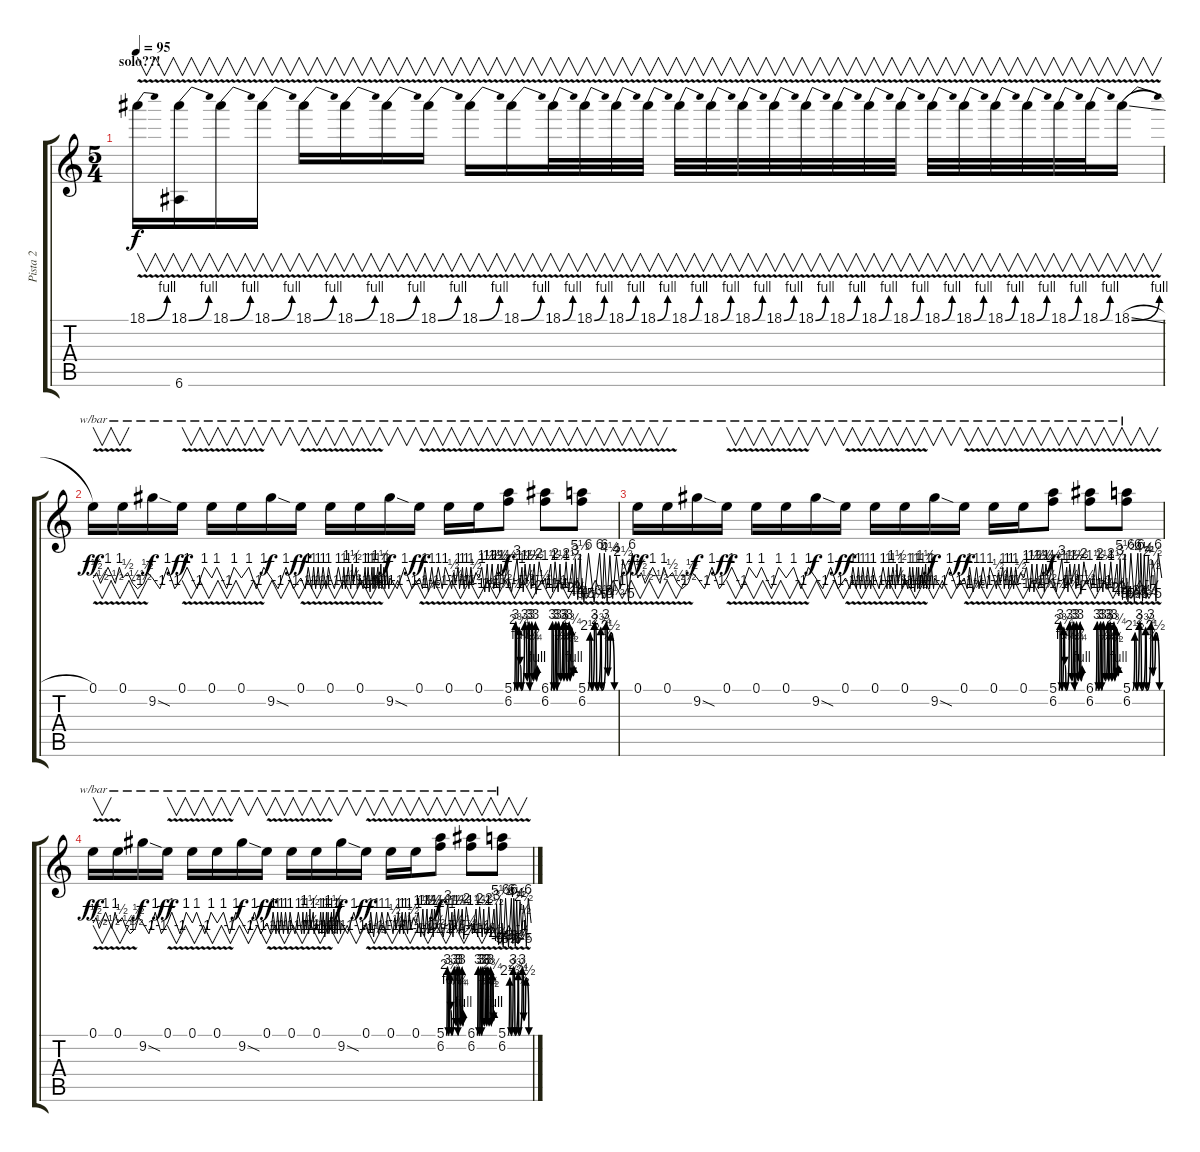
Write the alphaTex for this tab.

\track ("Pista 2" "Pista 2") {instrument distortionguitar}
\staff {score tabs}
\tuning (E4 B3 G3 D3 A2 E2) {hide}
\ts (5 4)
\section ("" "solo??!")
\tempo 95
\clef g2
\ks c
18.1{be (bend 0 0 60 4) v}.16{v dy f} (18.1{be (bend 0 0 60 4) v} 6.6{t}).16{v} 18.1{be (bend 0 0 60 4) v}.16{v} 18.1{be (bend 0 0 60 4) v}.16{v} 18.1{be (bend 0 0 60 4) v}.16{v} 18.1{be (bend 0 0 60 4) v}.16{v} 18.1{be (bend 0 0 60 4) v}.16{v} 18.1{be (bend 0 0 60 4) v}.16{v} 18.1{be (bend 0 0 60 4) v}.16{v} 18.1{be (bend 0 0 60 4) v}.16{v} 18.1{be (bend 0 0 60 4) v}.32{v} 18.1{be (bend 0 0 60 4) v}.32{v} 18.1{be (bend 0 0 60 4) v}.32{v} 18.1{be (bend 0 0 60 4) v}.32{v} 18.1{be (bend 0 0 60 4) v}.32{v} 18.1{be (bend 0 0 60 4) v}.32{v} 18.1{be (bend 0 0 60 4) v}.32{v} 18.1{be (bend 0 0 60 4) v}.32{v} 18.1{be (bend 0 0 60 4) v}.32{v} 18.1{be (bend 0 0 60 4) v}.32{v} 18.1{be (bend 0 0 60 4) v}.32{v} 18.1{be (bend 0 0 60 4) v}.32{v} 18.1{be (bend 0 0 60 4) v}.32{v} 18.1{be (bend 0 0 60 4) v}.32{v} 18.1{be (bend 0 0 60 4) v}.32{v} 18.1{be (bend 0 0 60 4) v}.32{v} 18.1{be (bend 0 0 60 4) v}.32{v} 18.1{be (bend 0 0 60 4) v}.32{v} 18.1{be (bend 0 0 60 4) v sl}.16{v} |
0.1{v}.16{v tbe (custom default 0 0 7 2 15 -2 30 4 45 -2 53 4 60 0) dy ff} 0.1{v}.16{v tbe (custom default 0 0 10 2 20 -2 30 -4 42 -2 50 2 60 0)} 9.2{sod}.16{tbe (custom default 0 0 15 -4 30 4 45 -4 60 0) dy f} 0.1{v}.16{v tbe (custom default 0 0 10 4 30 -4 45 4 60 0) dy ff} 0.1{v}.16{v tbe (custom default 0 0 10 4 30 -4 45 4 60 0)} 0.1{v}.16{v tbe (custom default 0 0 15 4 30 -4 45 4 60 0)} 9.2{sod}.16{v tbe (custom default 0 0 14 -4 30 4 45 -4 60 0) dy f} 0.1{v}.16{v tbe (custom default 0 0 9 -4 15 4 22 -4 26 4 30 -4 35 4 40 -4 45 4 51 -4 56 4 60 0) dy ff} 0.1{v}.16{v tbe (custom default 0 0 8 -4 16 4 24 -4 27 4 30 -4 36 4 41 -4 44 6 46 -2 52 4 54 -4 60 0)} 0.1{v}.16{v tbe (custom default 0 0 6 -4 10 4 13 -4 16 4 20 -6 24 4 26 -4 28 4 30 -4 36 4 38 -4 42 6 44 -4 48 4 50 -4 54 4 58 -4 60 0)} 9.2{sod}.16{v tbe (custom default 0 0 15 -4 30 4 45 -4 60 0) dy f} 0.1{v}.16{v tbe (custom default 0 0 6 -4 11 4 18 -6 25 4 30 -4 38 4 46 -4 52 4 60 0) dy ff} 0.1{v}.16{v tbe (custom default 0 0 5 -4 9 2 13 -2 18 4 21 -4 27 4 30 -4 35 4 40 -4 44 4 48 -2 54 2 60 0)} 0.1{v}.16{v tbe (custom default 0 0 6 4 12 -6 17 6 21 -6 27 6 30 -4 39 6 42 -6 45 6 51 -2 58 6 60 0)} (5.1{be (custom 0 0 3 12 7 0 12 11 15 4 18 0 27 12 33 1 38 12 40 0 45 12 49 1 55 12 57 1 60 4) v} 6.2{v}).8{v tbe (custom default 0 0 5 -6 14 12 18 -4 22 4 24 -6 27 6 30 -2 35 6 37 -4 42 6 45 -8 50 8 56 -2 60 0) dy f} (6.1{be (custom 0 0 3 12 7 0 12 12 15 0 19 12 24 1 31 12 33 1 37 12 41 1 47 12 49 1 53 11 57 2 60 4) v} 6.2{v}).8{v tbe (custom default 0 0 2 -4 9 6 12 -6 16 8 21 -6 24 6 26 -4 30 -4 34 8 38 -6 44 6 47 -10 49 12 53 -16 57 22 60 -16)} (5.1{be (custom 0 0 5 10 9 0 15 12 20 0 29 11 31 0 41 12 45 2 51 10 60 0) v} 6.2{v}).8{v tbe (custom default 0 0 2 -22 7 24 13 -22 19 24 22 -14 24 24 27 -20 30 18 33 -14 37 16 41 -4 44 10 48 2 50 -20 54 24 60 0)} |
0.1{v}.16{v tbe (custom default 0 0 7 2 15 -2 30 4 45 -2 53 4 60 0) dy ff} 0.1{v}.16{v tbe (custom default 0 0 10 2 20 -2 30 -4 42 -2 50 2 60 0)} 9.2{sod}.16{tbe (custom default 0 0 15 -4 30 4 45 -4 60 0) dy f} 0.1{v}.16{v tbe (custom default 0 0 10 4 30 -4 45 4 60 0) dy ff} 0.1{v}.16{v tbe (custom default 0 0 10 4 30 -4 45 4 60 0)} 0.1{v}.16{v tbe (custom default 0 0 15 4 30 -4 45 4 60 0)} 9.2{sod}.16{v tbe (custom default 0 0 14 -4 30 4 45 -4 60 0) dy f} 0.1{v}.16{v tbe (custom default 0 0 9 -4 15 4 22 -4 26 4 30 -4 35 4 40 -4 45 4 51 -4 56 4 60 0) dy ff} 0.1{v}.16{v tbe (custom default 0 0 8 -4 16 4 24 -4 27 4 30 -4 36 4 41 -4 44 6 46 -2 52 4 54 -4 60 0)} 0.1{v}.16{v tbe (custom default 0 0 6 -4 10 4 13 -4 16 4 20 -6 24 4 26 -4 28 4 30 -4 36 4 38 -4 42 6 44 -4 48 4 50 -4 54 4 58 -4 60 0)} 9.2{sod}.16{v tbe (custom default 0 0 15 -4 30 4 45 -4 60 0) dy f} 0.1{v}.16{v tbe (custom default 0 0 6 -4 11 4 18 -6 25 4 30 -4 38 4 46 -4 52 4 60 0) dy ff} 0.1{v}.16{v tbe (custom default 0 0 5 -4 9 2 13 -2 18 4 21 -4 27 4 30 -4 35 4 40 -4 44 4 48 -2 54 2 60 0)} 0.1{v}.16{v tbe (custom default 0 0 6 4 12 -6 17 6 21 -6 27 6 30 -4 39 6 42 -6 45 6 51 -2 58 6 60 0)} (5.1{be (custom 0 0 3 12 7 0 12 11 15 4 18 0 27 12 33 1 38 12 40 0 45 12 49 1 55 12 57 1 60 4) v} 6.2{v}).8{v tbe (custom default 0 0 5 -6 14 12 18 -4 22 4 24 -6 27 6 30 -2 35 6 37 -4 42 6 45 -8 50 8 56 -2 60 0) dy f} (6.1{be (custom 0 0 3 12 7 0 12 12 15 0 19 12 24 1 31 12 33 1 37 12 41 1 47 12 49 1 53 11 57 2 60 4) v} 6.2{v}).8{v tbe (custom default 0 0 2 -4 9 6 12 -6 16 8 21 -6 24 6 26 -4 30 -4 34 8 38 -6 44 6 47 -10 49 12 53 -16 57 22 60 -16)} (5.1{be (custom 0 0 5 10 9 0 15 12 20 0 29 11 31 0 41 12 45 2 51 10 60 0) v} 6.2{v}).8{v tbe (custom default 0 0 2 -22 7 24 13 -22 19 24 22 -14 24 24 27 -20 30 18 33 -14 37 16 41 -4 44 10 48 2 50 -20 54 24 60 0)} |
0.1{v}.16{v tbe (custom default 0 0 7 2 15 -2 30 4 45 -2 53 4 60 0) dy ff} 0.1{v}.16{v tbe (custom default 0 0 10 2 20 -2 30 -4 42 -2 50 2 60 0)} 9.2{sod}.16{tbe (custom default 0 0 15 -4 30 4 45 -4 60 0) dy f} 0.1{v}.16{v tbe (custom default 0 0 10 4 30 -4 45 4 60 0) dy ff} 0.1{v}.16{v tbe (custom default 0 0 10 4 30 -4 45 4 60 0)} 0.1{v}.16{v tbe (custom default 0 0 15 4 30 -4 45 4 60 0)} 9.2{sod}.16{v tbe (custom default 0 0 14 -4 30 4 45 -4 60 0) dy f} 0.1{v}.16{v tbe (custom default 0 0 9 -4 15 4 22 -4 26 4 30 -4 35 4 40 -4 45 4 51 -4 56 4 60 0) dy ff} 0.1{v}.16{v tbe (custom default 0 0 8 -4 16 4 24 -4 27 4 30 -4 36 4 41 -4 44 6 46 -2 52 4 54 -4 60 0)} 0.1{v}.16{v tbe (custom default 0 0 6 -4 10 4 13 -4 16 4 20 -6 24 4 26 -4 28 4 30 -4 36 4 38 -4 42 6 44 -4 48 4 50 -4 54 4 58 -4 60 0)} 9.2{sod}.16{v tbe (custom default 0 0 15 -4 30 4 45 -4 60 0) dy f} 0.1{v}.16{v tbe (custom default 0 0 6 -4 11 4 18 -6 25 4 30 -4 38 4 46 -4 52 4 60 0) dy ff} 0.1{v}.16{v tbe (custom default 0 0 5 -4 9 2 13 -2 18 4 21 -4 27 4 30 -4 35 4 40 -4 44 4 48 -2 54 2 60 0)} 0.1{v}.16{v tbe (custom default 0 0 6 4 12 -6 17 6 21 -6 27 6 30 -4 39 6 42 -6 45 6 51 -2 58 6 60 0)} (5.1{be (custom 0 0 3 12 7 0 12 11 15 4 18 0 27 12 33 1 38 12 40 0 45 12 49 1 55 12 57 1 60 4) v} 6.2{v}).8{v tbe (custom default 0 0 5 -6 14 12 18 -4 22 4 24 -6 27 6 30 -2 35 6 37 -4 42 6 45 -8 50 8 56 -2 60 0) dy f} (6.1{be (custom 0 0 3 12 7 0 12 12 15 0 19 12 24 1 31 12 33 1 37 12 41 1 47 12 49 1 53 11 57 2 60 4) v} 6.2{v}).8{v tbe (custom default 0 0 2 -4 9 6 12 -6 16 8 21 -6 24 6 26 -4 30 -4 34 8 38 -6 44 6 47 -10 49 12 53 -16 57 22 60 -16)} (5.1{be (custom 0 0 5 10 9 0 15 12 20 0 29 11 31 0 41 12 45 2 51 10 60 0) v} 6.2{v}).8{v tbe (custom default 0 0 2 -22 7 24 13 -22 19 24 22 -14 24 24 27 -20 30 18 33 -14 37 16 41 -4 44 10 48 2 50 -20 54 24 60 0)}
